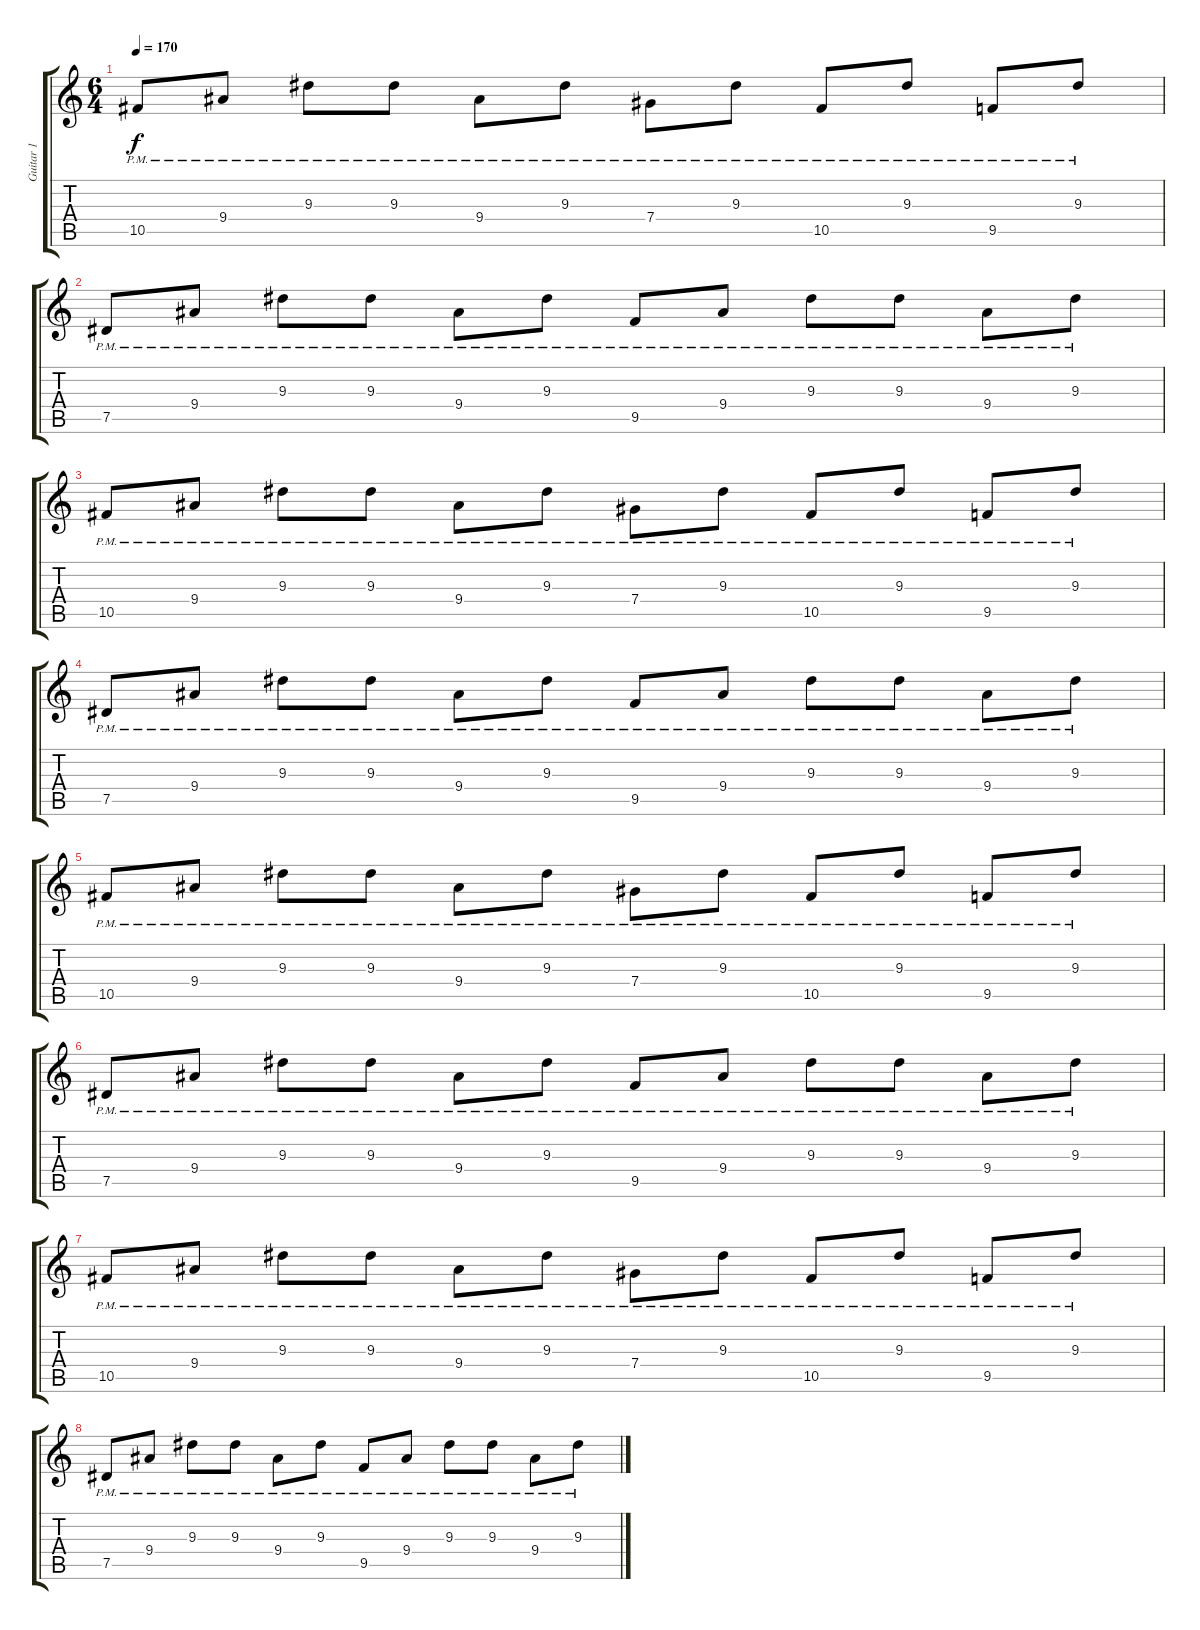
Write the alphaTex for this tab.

\track ("Guitar 1" "Guitar 1") {instrument distortionguitar}
\staff {score tabs}
\tuning (Eb4 Bb3 Gb3 Db3 Ab2 Eb2) {hide}
\ts (6 4)
\tempo 170
\clef g2
\ks c
10.5{pm}.8{dy f} 9.4{pm}.8 9.3{pm}.8 9.3{pm}.8 9.4{pm}.8 9.3{pm}.8 7.4{pm}.8 9.3{pm}.8 10.5{pm}.8 9.3{pm}.8 9.5{pm}.8 9.3{pm}.8 |
7.5{pm}.8 9.4{pm}.8 9.3{pm}.8 9.3{pm}.8 9.4{pm}.8 9.3{pm}.8 9.5{pm}.8 9.4{pm}.8 9.3{pm}.8 9.3{pm}.8 9.4{pm}.8 9.3{pm}.8 |
10.5{pm}.8 9.4{pm}.8 9.3{pm}.8 9.3{pm}.8 9.4{pm}.8 9.3{pm}.8 7.4{pm}.8 9.3{pm}.8 10.5{pm}.8 9.3{pm}.8 9.5{pm}.8 9.3{pm}.8 |
7.5{pm}.8 9.4{pm}.8 9.3{pm}.8 9.3{pm}.8 9.4{pm}.8 9.3{pm}.8 9.5{pm}.8 9.4{pm}.8 9.3{pm}.8 9.3{pm}.8 9.4{pm}.8 9.3{pm}.8 |
10.5{pm}.8 9.4{pm}.8 9.3{pm}.8 9.3{pm}.8 9.4{pm}.8 9.3{pm}.8 7.4{pm}.8 9.3{pm}.8 10.5{pm}.8 9.3{pm}.8 9.5{pm}.8 9.3{pm}.8 |
7.5{pm}.8 9.4{pm}.8 9.3{pm}.8 9.3{pm}.8 9.4{pm}.8 9.3{pm}.8 9.5{pm}.8 9.4{pm}.8 9.3{pm}.8 9.3{pm}.8 9.4{pm}.8 9.3{pm}.8 |
10.5{pm}.8 9.4{pm}.8 9.3{pm}.8 9.3{pm}.8 9.4{pm}.8 9.3{pm}.8 7.4{pm}.8 9.3{pm}.8 10.5{pm}.8 9.3{pm}.8 9.5{pm}.8 9.3{pm}.8 |
7.5{pm}.8 9.4{pm}.8 9.3{pm}.8 9.3{pm}.8 9.4{pm}.8 9.3{pm}.8 9.5{pm}.8 9.4{pm}.8 9.3{pm}.8 9.3{pm}.8 9.4{pm}.8 9.3{pm}.8
